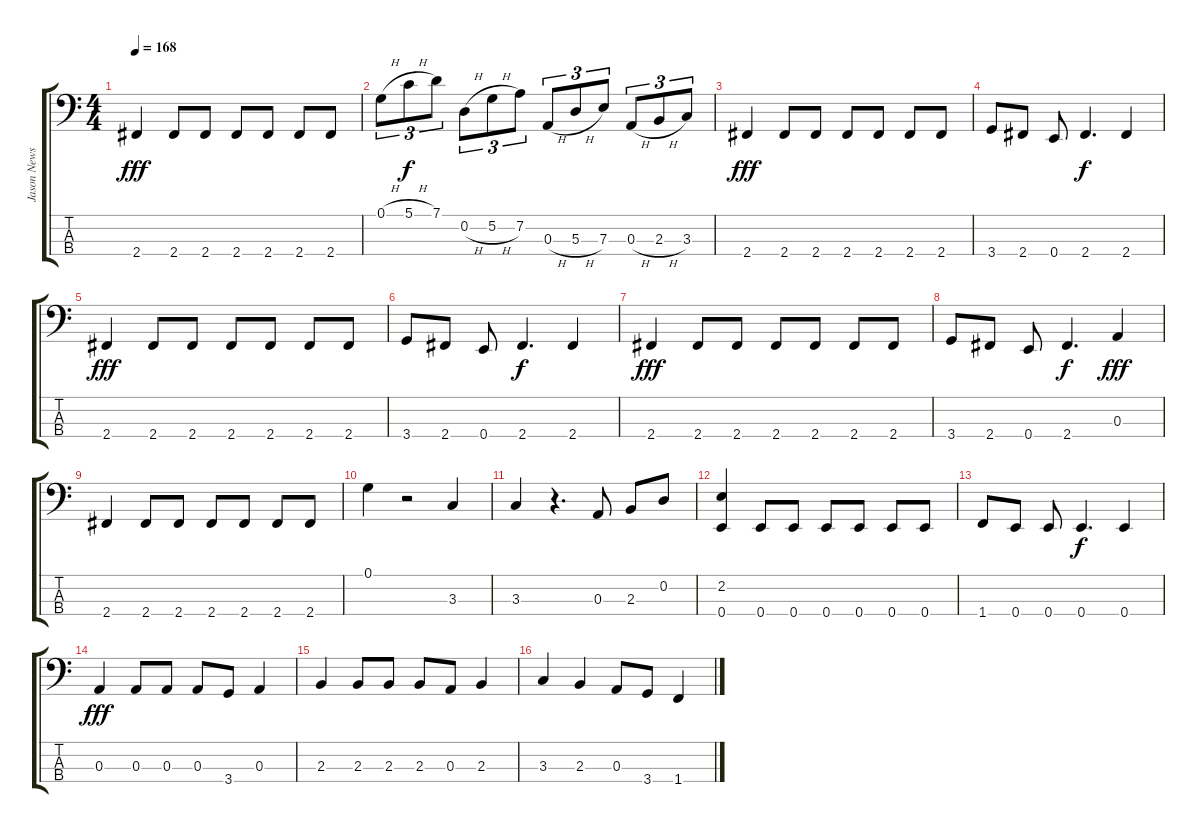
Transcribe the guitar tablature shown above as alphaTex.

\track ("Jason Newsted/Cliff Burton Bass" "Jason News") {instrument electricbasspick}
\staff {score tabs}
\tuning (G2 D2 A1 E1) {hide}
\ts (4 4)
\tempo 168
\clef f4
\ks c
2.4.4{dy fff} 2.4.8 2.4.8 2.4.8 2.4.8 2.4.8 2.4.8 |
0.1{h}.8{tu (3 2)} 5.1{h}.8{tu (3 2) dy f} 7.1.8{tu (3 2)} 0.2{h}.8{tu (3 2)} 5.2{h}.8{tu (3 2)} 7.2.8{tu (3 2)} 0.3{h}.8{tu (3 2)} 5.3{h}.8{tu (3 2)} 7.3.8{tu (3 2)} 0.3{h}.8{tu (3 2)} 2.3{h}.8{tu (3 2)} 3.3.8{tu (3 2)} |
2.4.4{dy fff} 2.4.8 2.4.8 2.4.8 2.4.8 2.4.8 2.4.8 |
3.4.8 2.4.8 0.4.8 2.4.4{d dy f} 2.4.4 |
2.4.4{dy fff} 2.4.8 2.4.8 2.4.8 2.4.8 2.4.8 2.4.8 |
3.4.8 2.4.8 0.4.8 2.4.4{d dy f} 2.4.4 |
2.4.4{dy fff} 2.4.8 2.4.8 2.4.8 2.4.8 2.4.8 2.4.8 |
3.4.8 2.4.8 0.4.8 2.4.4{d dy f} 0.3.4{dy fff} |
2.4.4 2.4.8 2.4.8 2.4.8 2.4.8 2.4.8 2.4.8 |
0.1.4 r.2 3.3.4 |
3.3.4 r.4{d} 0.3.8 2.3.8 0.2.8 |
(2.2 0.4).4 0.4.8 0.4.8 0.4.8 0.4.8 0.4.8 0.4.8 |
1.4.8 0.4.8 0.4.8 0.4.4{d dy f} 0.4.4 |
0.3.4{dy fff} 0.3.8 0.3.8 0.3.8 3.4.8 0.3.4 |
2.3.4 2.3.8 2.3.8 2.3.8 0.3.8 2.3.4 |
3.3.4 2.3.4 0.3.8 3.4.8 1.4.4
